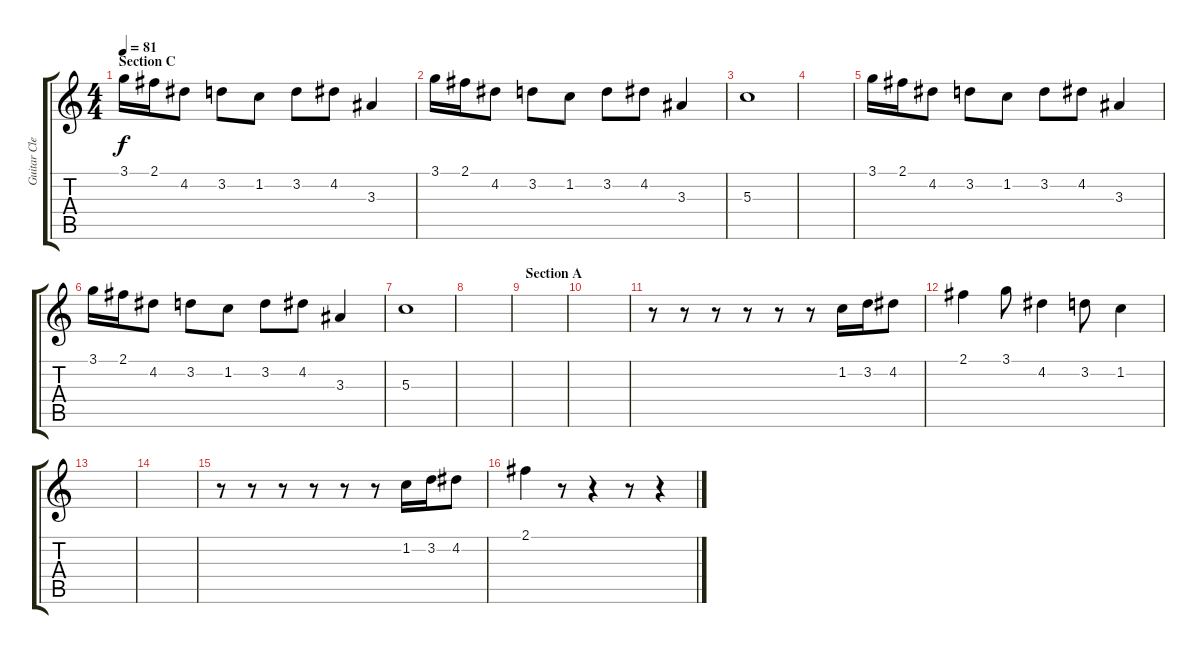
\track ("Guitar Clean" "Guitar Cle") {instrument electricguitarmuted}
\staff {score tabs}
\tuning (E4 B3 G3 D3 A2 E2) {hide}
\ts (4 4)
\section ("" "Section C")
\tempo 81
\clef g2
\ks c
3.1.16{dy f} 2.1.16 4.2.8 3.2.8 1.2.8 3.2.8 4.2.8 3.3.4 |
3.1.16 2.1.16 4.2.8 3.2.8 1.2.8 3.2.8 4.2.8 3.3.4 |
5.3.1 |
|
3.1.16 2.1.16 4.2.8 3.2.8 1.2.8 3.2.8 4.2.8 3.3.4 |
3.1.16 2.1.16 4.2.8 3.2.8 1.2.8 3.2.8 4.2.8 3.3.4 |
5.3.1 |
|
\section ("" "Section A")
|
|
r.8 r.8 r.8 r.8 r.8 r.8 1.2.16 3.2.16 4.2.8 |
2.1.4 3.1.8 4.2.4 3.2.8 1.2.4 |
|
|
r.8 r.8 r.8 r.8 r.8 r.8 1.2.16 3.2.16 4.2.8 |
2.1.4 r.8 r.4 r.8 r.4
